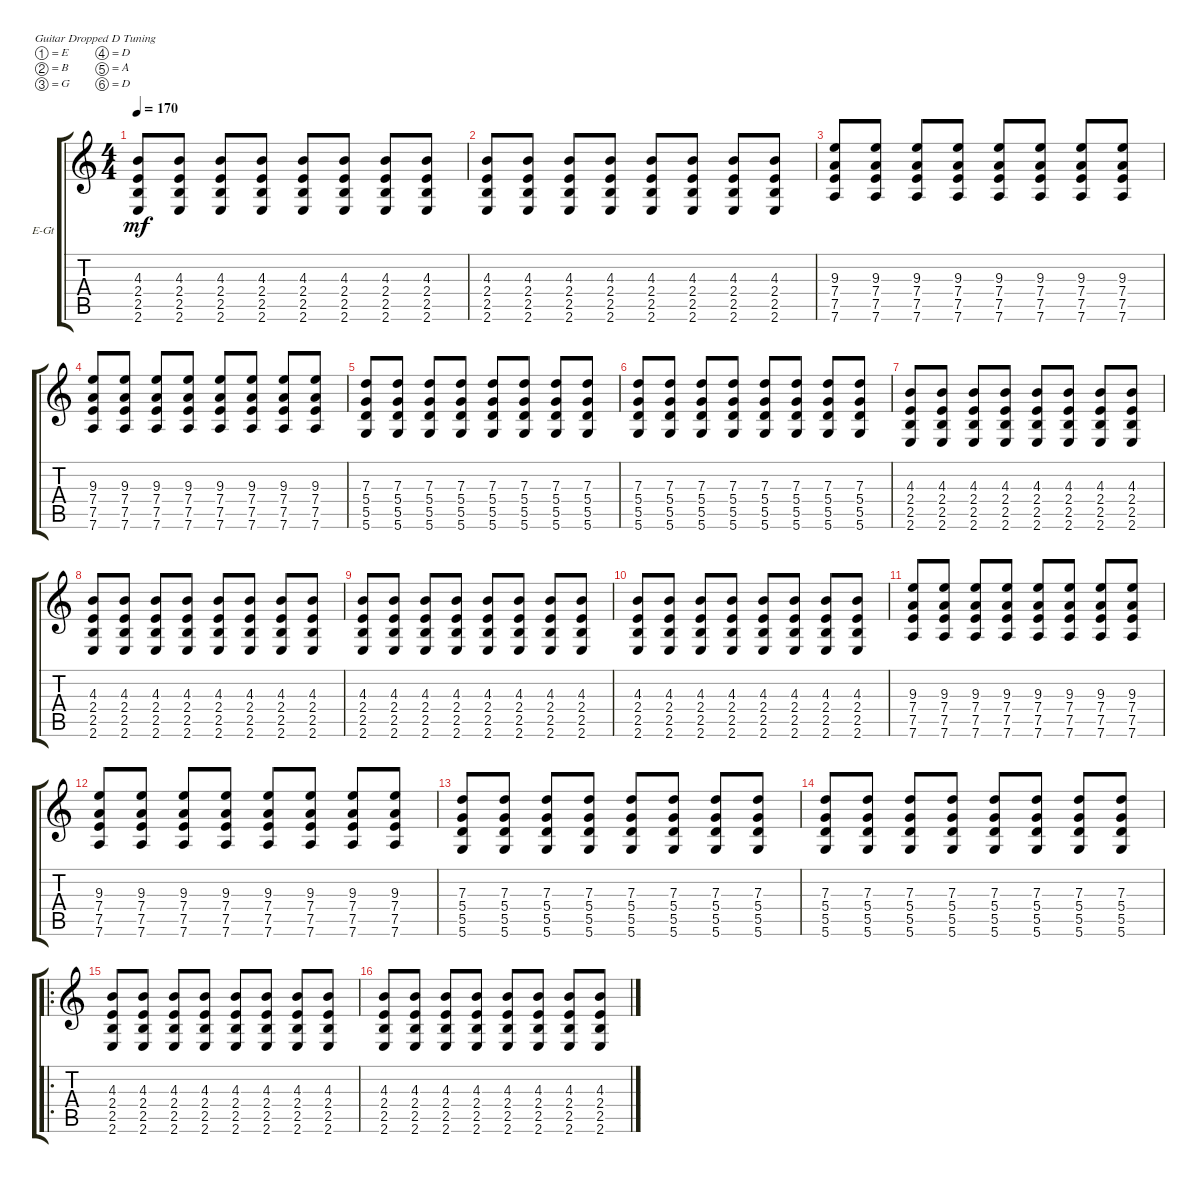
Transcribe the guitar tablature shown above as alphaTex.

\defaultSystemsLayout 4
\bracketExtendMode groupsimilarinstruments
\firstSystemTrackNameOrientation horizontal
\otherSystemsTrackNameOrientation horizontal
\track ("Electric Guitar" "E-Gt") {instrument distortionguitar}
\staff {score tabs}
\tuning (E4 B3 G3 D3 A2 D2)
\ts (4 4)
\tempo 170
\clef g2
\ks c
(2.6 2.5 2.4 4.3).8{dy mf} (2.6 2.5 2.4 4.3).8 (2.6 2.5 2.4 4.3).8 (2.6 2.5 2.4 4.3).8 (2.6 2.5 2.4 4.3).8 (2.6 2.5 2.4 4.3).8 (2.6 2.5 2.4 4.3).8 (2.6 2.5 2.4 4.3).8 |
(2.6 2.5 2.4 4.3).8 (2.6 2.5 2.4 4.3).8 (2.6 2.5 2.4 4.3).8 (2.6 2.5 2.4 4.3).8 (2.6 2.5 2.4 4.3).8 (2.6 2.5 2.4 4.3).8 (2.6 2.5 2.4 4.3).8 (2.6 2.5 2.4 4.3).8 |
(7.6 7.5 7.4 9.3).8 (7.6 7.5 7.4 9.3).8 (7.6 7.5 7.4 9.3).8 (7.6 7.5 7.4 9.3).8 (7.6 7.5 7.4 9.3).8 (7.6 7.5 7.4 9.3).8 (7.6 7.5 7.4 9.3).8 (7.6 7.5 7.4 9.3).8 |
(7.6 7.5 7.4 9.3).8 (7.6 7.5 7.4 9.3).8 (7.6 7.5 7.4 9.3).8 (7.6 7.5 7.4 9.3).8 (7.6 7.5 7.4 9.3).8 (7.6 7.5 7.4 9.3).8 (7.6 7.5 7.4 9.3).8 (7.6 7.5 7.4 9.3).8 |
(5.6 5.5 5.4 7.3).8 (5.6 5.5 5.4 7.3).8 (5.6 5.5 5.4 7.3).8 (5.6 5.5 5.4 7.3).8 (5.6 5.5 5.4 7.3).8 (5.6 5.5 5.4 7.3).8 (5.6 5.5 5.4 7.3).8 (5.6 5.5 5.4 7.3).8 |
(5.6 5.5 5.4 7.3).8 (5.6 5.5 5.4 7.3).8 (5.6 5.5 5.4 7.3).8 (5.6 5.5 5.4 7.3).8 (5.6 5.5 5.4 7.3).8 (5.6 5.5 5.4 7.3).8 (5.6 5.5 5.4 7.3).8 (5.6 5.5 5.4 7.3).8 |
(2.6 2.5 2.4 4.3).8 (2.6 2.5 2.4 4.3).8 (2.6 2.5 2.4 4.3).8 (2.6 2.5 2.4 4.3).8 (2.6 2.5 2.4 4.3).8 (2.6 2.5 2.4 4.3).8 (2.6 2.5 2.4 4.3).8 (2.6 2.5 2.4 4.3).8 |
(2.6 2.5 2.4 4.3).8 (2.6 2.5 2.4 4.3).8 (2.6 2.5 2.4 4.3).8 (2.6 2.5 2.4 4.3).8 (2.6 2.5 2.4 4.3).8 (2.6 2.5 2.4 4.3).8 (2.6 2.5 2.4 4.3).8 (2.6 2.5 2.4 4.3).8 |
(2.6 2.5 2.4 4.3).8 (2.6 2.5 2.4 4.3).8 (2.6 2.5 2.4 4.3).8 (2.6 2.5 2.4 4.3).8 (2.6 2.5 2.4 4.3).8 (2.6 2.5 2.4 4.3).8 (2.6 2.5 2.4 4.3).8 (2.6 2.5 2.4 4.3).8 |
(2.6 2.5 2.4 4.3).8 (2.6 2.5 2.4 4.3).8 (2.6 2.5 2.4 4.3).8 (2.6 2.5 2.4 4.3).8 (2.6 2.5 2.4 4.3).8 (2.6 2.5 2.4 4.3).8 (2.6 2.5 2.4 4.3).8 (2.6 2.5 2.4 4.3).8 |
(7.6 7.5 7.4 9.3).8 (7.6 7.5 7.4 9.3).8 (7.6 7.5 7.4 9.3).8 (7.6 7.5 7.4 9.3).8 (7.6 7.5 7.4 9.3).8 (7.6 7.5 7.4 9.3).8 (7.6 7.5 7.4 9.3).8 (7.6 7.5 7.4 9.3).8 |
(7.6 7.5 7.4 9.3).8 (7.6 7.5 7.4 9.3).8 (7.6 7.5 7.4 9.3).8 (7.6 7.5 7.4 9.3).8 (7.6 7.5 7.4 9.3).8 (7.6 7.5 7.4 9.3).8 (7.6 7.5 7.4 9.3).8 (7.6 7.5 7.4 9.3).8 |
(5.6 5.5 5.4 7.3).8 (5.6 5.5 5.4 7.3).8 (5.6 5.5 5.4 7.3).8 (5.6 5.5 5.4 7.3).8 (5.6 5.5 5.4 7.3).8 (5.6 5.5 5.4 7.3).8 (5.6 5.5 5.4 7.3).8 (5.6 5.5 5.4 7.3).8 |
(5.6 5.5 5.4 7.3).8 (5.6 5.5 5.4 7.3).8 (5.6 5.5 5.4 7.3).8 (5.6 5.5 5.4 7.3).8 (5.6 5.5 5.4 7.3).8 (5.6 5.5 5.4 7.3).8 (5.6 5.5 5.4 7.3).8 (5.6 5.5 5.4 7.3).8 |
\ro
(2.6 2.5 2.4 4.3).8 (2.6 2.5 2.4 4.3).8 (2.6 2.5 2.4 4.3).8 (2.6 2.5 2.4 4.3).8 (2.6 2.5 2.4 4.3).8 (2.6 2.5 2.4 4.3).8 (2.6 2.5 2.4 4.3).8 (2.6 2.5 2.4 4.3).8 |
(2.6 2.5 2.4 4.3).8 (2.6 2.5 2.4 4.3).8 (2.6 2.5 2.4 4.3).8 (2.6 2.5 2.4 4.3).8 (2.6 2.5 2.4 4.3).8 (2.6 2.5 2.4 4.3).8 (2.6 2.5 2.4 4.3).8 (2.6 2.5 2.4 4.3).8
